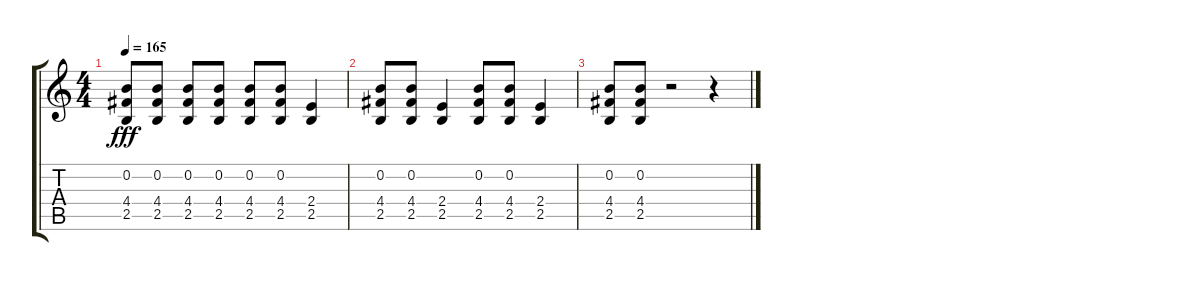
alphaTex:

\track "" {instrument overdrivenguitar}
\staff {score tabs}
\tuning (E4 B3 G3 D3 A2 E2) {hide}
\ts (4 4)
\tempo 165
\clef g2
\ks c
(0.2 4.4 2.5).8{dy fff} (0.2 4.4 2.5).8 (0.2 4.4 2.5).8 (0.2 4.4 2.5).8 (0.2 4.4 2.5).8 (0.2 4.4 2.5).8 (2.4 2.5).4 |
(0.2 4.4 2.5).8 (0.2 4.4 2.5).8 (2.4 2.5).4 (0.2 4.4 2.5).8 (0.2 4.4 2.5).8 (2.4 2.5).4 |
(0.2 4.4 2.5).8 (0.2 4.4 2.5).8 r.2 r.4
